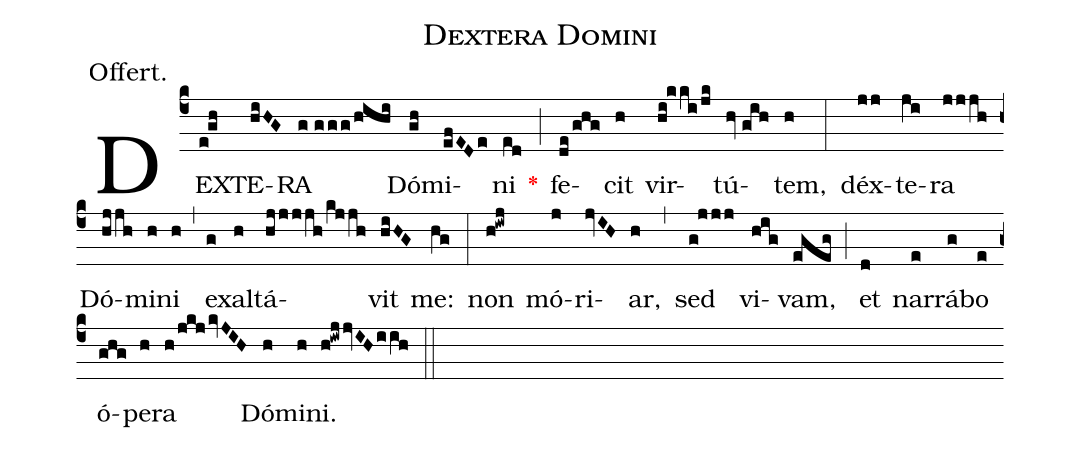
name:Dextera Domini;
annotation:Offert.;
mode:II.;
office-part:Offertory;
%%
(c4) DEX(e!gh)TE(hiHG)RA(g//ggg/hihi) Dó(gh)mi(efEDe)ni(ed) <v>\red{*}</v>(;) fe(de/ghg)cit(h) vir(hi!kki/jk)tú(hv//gih)tem,(h) (:) déx(jj)te(ji)ra(jjjh) Dó(hjjh)mi(h)ni(h) (,) ex(g)al(h)tá(hjjjjh/kjjh)vit(hiHG) me:(hg) (:) non(h!iwj) mó(j)ri(jvIH)ar,(h) (,) sed(g!jjj) vi(hig)vam,(egeg) (;) et(d) nar(e)rá(g)bo(e) ó(ghg)pe(h)ra(h/jkjkvJIH) Dó(h)mi(h)ni.(h!iwjjvIHiih) (::)
